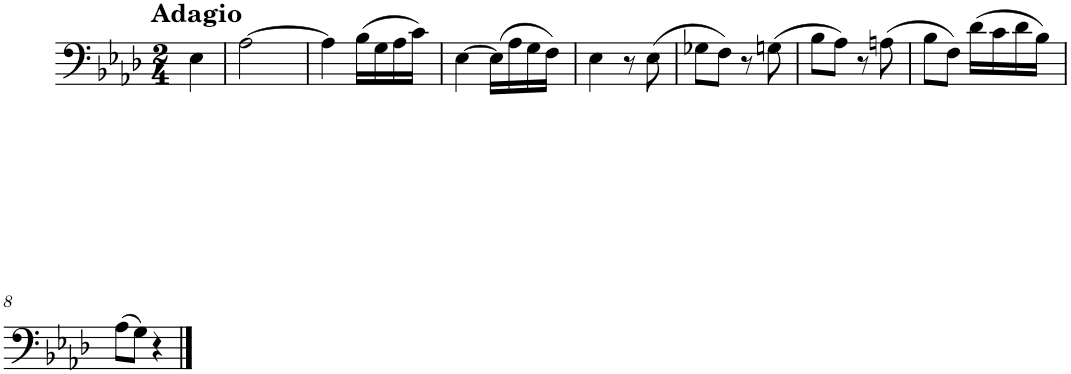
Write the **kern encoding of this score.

**kern
*part1
*staff1
*I"Piano
*I'Pno.
*clefF4
*k[b-e-a-d-]
*M2/4
=
!LO:TX:a:B:t=Adagio
4E-\
=1
[2A-\
=2
4A-\]
(16B-\LL
16G\
16A-\
16c\JJ)
=3
[4E-\
(16E-\LL]
16A-\
16G\
16F\JJ)
=4
4E-\
8r
(8E-\
=5
8G-X\L
8F\J)
8r
(8Gn\
=6
8B-\L
8A-\J)
8r
(8An\
=7
8B-\L
8F\J)
(16d-\LL
16c\
16d-\
16B-\JJ)
!!LO:LB:g=z
=8
(8A-\L
8G\J)
4r
==
*-
